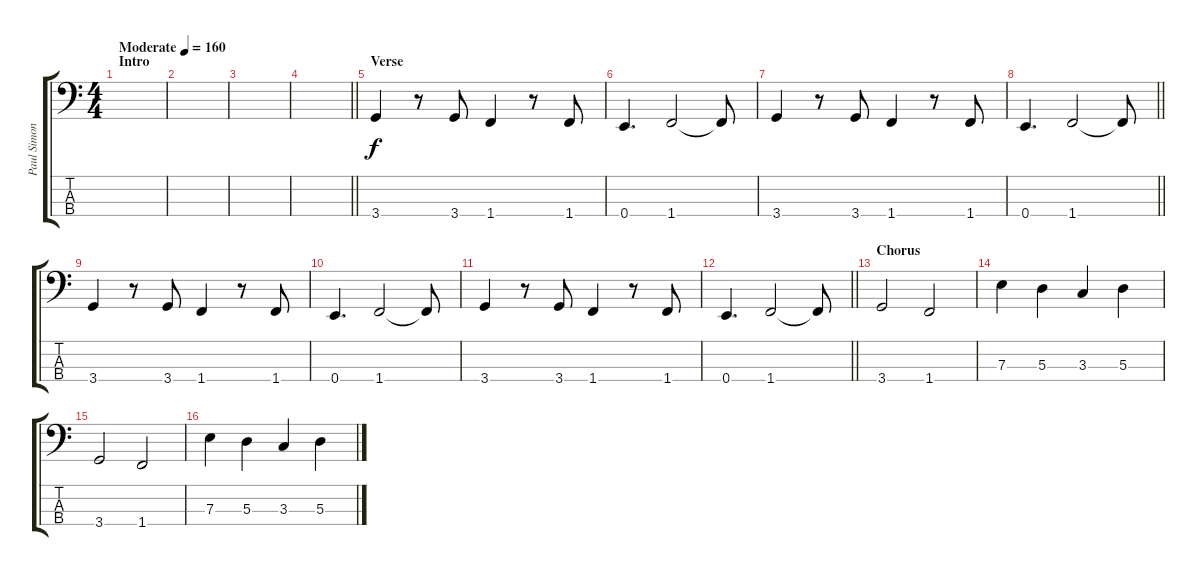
\track ("Paul Simonon - Bass" "Paul Simon") {instrument electricbasspick}
\staff {score tabs}
\tuning (G2 D2 A1 E1) {hide}
\ts (4 4)
\section ("" "Intro")
\tempo (160 "Moderate")
\clef f4
\ks c
|
|
|
\barLineRight lightlight
|
\section ("" "Verse")
3.4.4 r.8 3.4.8 1.4.4 r.8 1.4.8 |
0.4.4{d} 1.4.2 1.4{t}.8 |
3.4.4 r.8 3.4.8 1.4.4 r.8 1.4.8 |
\barLineRight lightlight
0.4.4{d} 1.4.2 1.4{t}.8 |
3.4.4 r.8 3.4.8 1.4.4 r.8 1.4.8 |
0.4.4{d} 1.4.2 1.4{t}.8 |
3.4.4 r.8 3.4.8 1.4.4 r.8 1.4.8 |
\barLineRight lightlight
0.4.4{d} 1.4.2 1.4{t}.8 |
\section ("" "Chorus")
3.4.2 1.4.2 |
7.3.4 5.3.4 3.3.4 5.3.4 |
3.4.2 1.4.2 |
7.3.4 5.3.4 3.3.4 5.3.4
